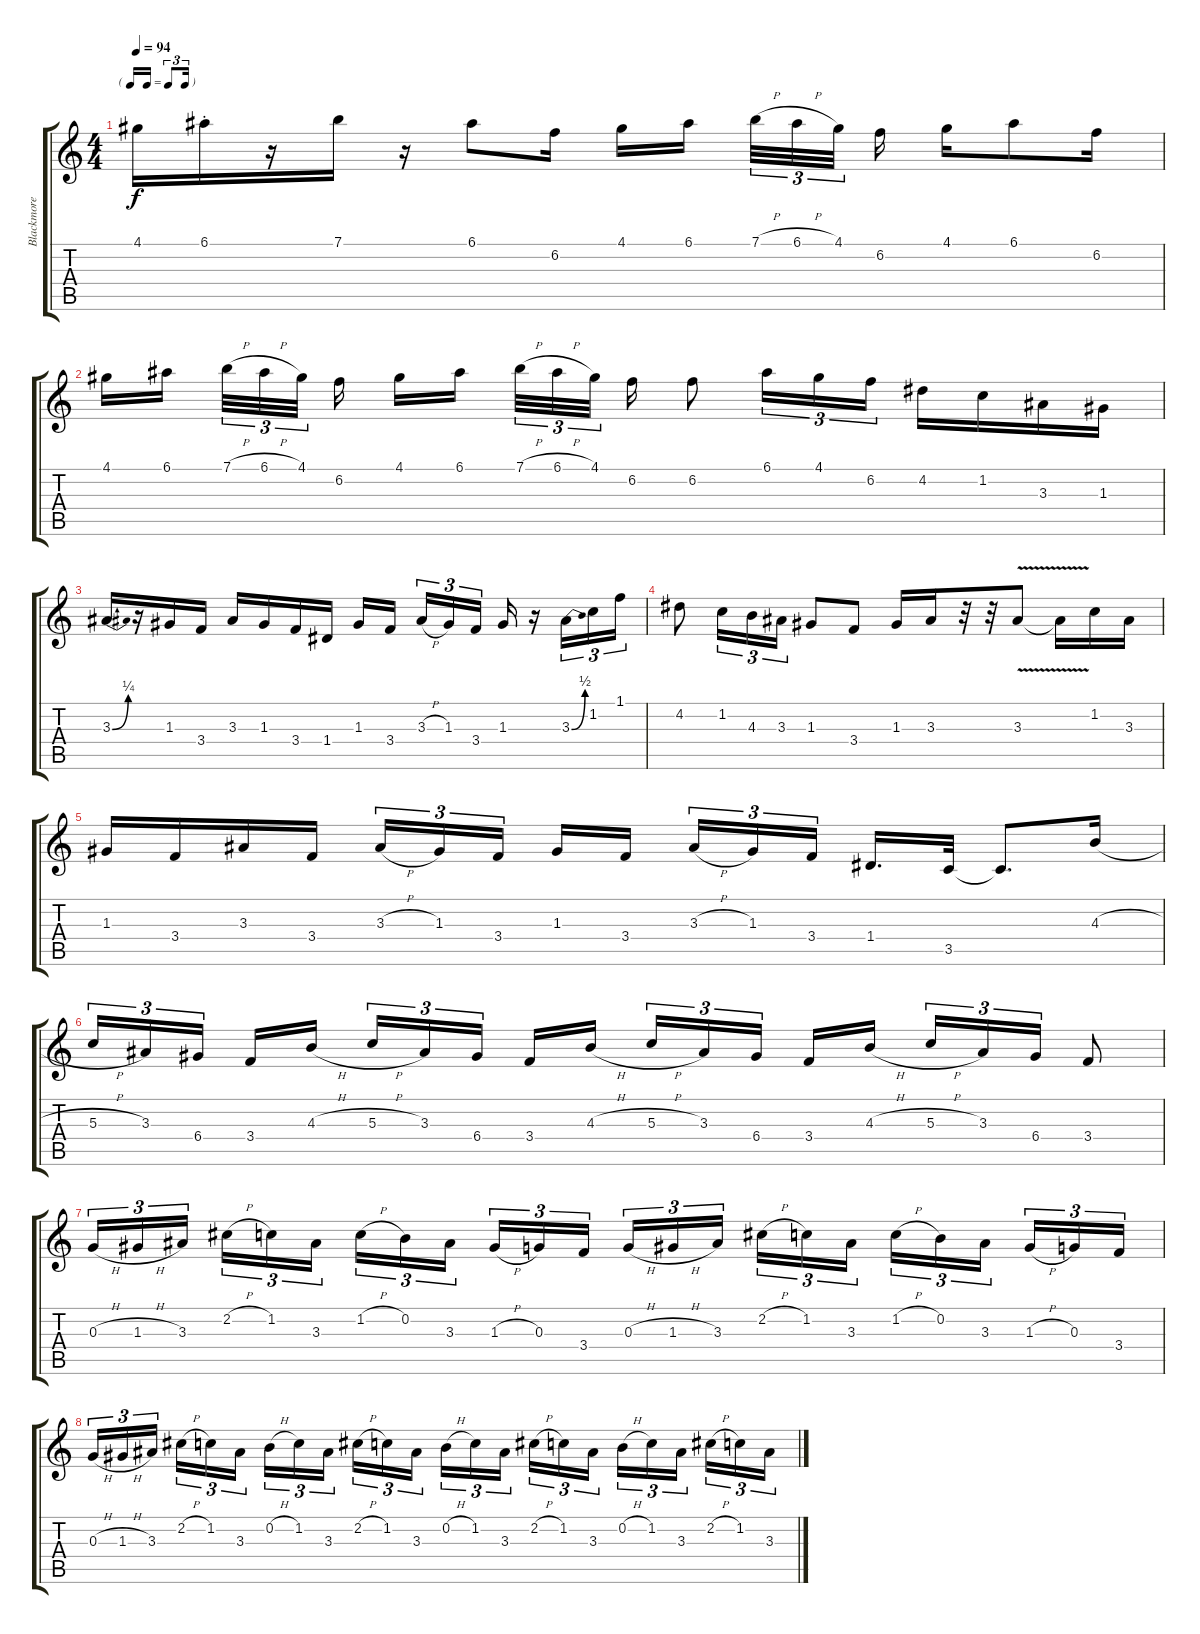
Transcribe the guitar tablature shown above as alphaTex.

\track ("Blackmore Solo" "Blackmore ") {instrument overdrivenguitar}
\staff {score tabs}
\tuning (E4 B3 G3 D3 A2 E2) {hide}
\ts (4 4)
\tf triplet16th
\tempo 94
\clef g2
\ks c
4.1.16{dy f} 6.1{st}.16 r.16 7.1.16 r.16 6.1.8 6.2.16 4.1.16 6.1.16{beam splitsecondary} 7.1{h}.32{tu (3 2)} 6.1{h}.32{tu (3 2)} 4.1.32{tu (3 2) beam splitsecondary} 6.2.16 4.1.16 6.1.8 6.2.16 |
4.1.16 6.1.16{beam splitsecondary} 7.1{h}.32{tu (3 2)} 6.1{h}.32{tu (3 2)} 4.1.32{tu (3 2) beam splitsecondary} 6.2.16 4.1.16 6.1.16{beam splitsecondary} 7.1{h}.32{tu (3 2)} 6.1{h}.32{tu (3 2)} 4.1.32{tu (3 2) beam splitsecondary} 6.2.16 6.2.8 6.1.16{tu (3 2)} 4.1.16{tu (3 2)} 6.2.16{tu (3 2)} 4.2.16 1.2.16 3.3.16 1.3.16 |
3.3{be (bend 0 0 60 1)}.16 r.16 1.3.16 3.4.16 3.3.16 1.3.16 3.4.16 1.4.16 1.3.16 3.4.16{beam splitsecondary} 3.3{h}.16{tu (3 2)} 1.3.16{tu (3 2)} 3.4.16{tu (3 2)} 1.3.16 r.16 3.3{be (bend 0 0 60 2)}.16{tu (3 2)} 1.2.16{tu (3 2)} 1.1.16{tu (3 2)} |
4.2.8 1.2.16{tu (3 2)} 4.3.16{tu (3 2)} 3.3.16{tu (3 2)} 1.3.8 3.4.8 1.3.16 3.3.16 r.32 r.32 3.3{v}.8 3.3{t}.16 1.2.16 3.3.16 |
1.3.16 3.4.16 3.3.16 3.4.16 3.3{h}.16{tu (3 2)} 1.3.16{tu (3 2)} 3.4.16{tu (3 2) beam splitsecondary} 1.3.16 3.4.16 3.3{h}.16{tu (3 2)} 1.3.16{tu (3 2)} 3.4.16{tu (3 2) beam splitsecondary} 1.4.16{d} 3.5.32 3.5{t}.8{d} 4.3{h}.16 |
5.3{h}.16{tu (3 2)} 3.3.16{tu (3 2)} 6.4.16{tu (3 2) beam splitsecondary} 3.4.16 4.3{h}.16 5.3{h}.16{tu (3 2)} 3.3.16{tu (3 2)} 6.4.16{tu (3 2) beam splitsecondary} 3.4.16 4.3{h}.16 5.3{h}.16{tu (3 2)} 3.3.16{tu (3 2)} 6.4.16{tu (3 2) beam splitsecondary} 3.4.16 4.3{h}.16 5.3{h}.16{tu (3 2)} 3.3.16{tu (3 2)} 6.4.16{tu (3 2)} 3.4.8 |
0.3{h}.16{tu (3 2)} 1.3{h}.16{tu (3 2)} 3.3.16{tu (3 2) beam splitsecondary} 2.2{h}.16{tu (3 2)} 1.2.16{tu (3 2)} 3.3.16{tu (3 2)} 1.2{h}.16{tu (3 2)} 0.2.16{tu (3 2)} 3.3.16{tu (3 2) beam splitsecondary} 1.3{h}.16{tu (3 2)} 0.3.16{tu (3 2)} 3.4.16{tu (3 2)} 0.3{h}.16{tu (3 2)} 1.3{h}.16{tu (3 2)} 3.3.16{tu (3 2) beam splitsecondary} 2.2{h}.16{tu (3 2)} 1.2.16{tu (3 2)} 3.3.16{tu (3 2)} 1.2{h}.16{tu (3 2)} 0.2.16{tu (3 2)} 3.3.16{tu (3 2) beam splitsecondary} 1.3{h}.16{tu (3 2)} 0.3.16{tu (3 2)} 3.4.16{tu (3 2)} |
0.3{h}.16{tu (3 2)} 1.3{h}.16{tu (3 2)} 3.3.16{tu (3 2) beam splitsecondary} 2.2{h}.16{tu (3 2)} 1.2.16{tu (3 2)} 3.3.16{tu (3 2)} 0.2{h}.16{tu (3 2)} 1.2.16{tu (3 2)} 3.3.16{tu (3 2) beam splitsecondary} 2.2{h}.16{tu (3 2)} 1.2.16{tu (3 2)} 3.3.16{tu (3 2)} 0.2{h}.16{tu (3 2)} 1.2.16{tu (3 2)} 3.3.16{tu (3 2) beam splitsecondary} 2.2{h}.16{tu (3 2)} 1.2.16{tu (3 2)} 3.3.16{tu (3 2)} 0.2{h}.16{tu (3 2)} 1.2.16{tu (3 2)} 3.3.16{tu (3 2) beam splitsecondary} 2.2{h}.16{tu (3 2)} 1.2.16{tu (3 2)} 3.3.16{tu (3 2)}
